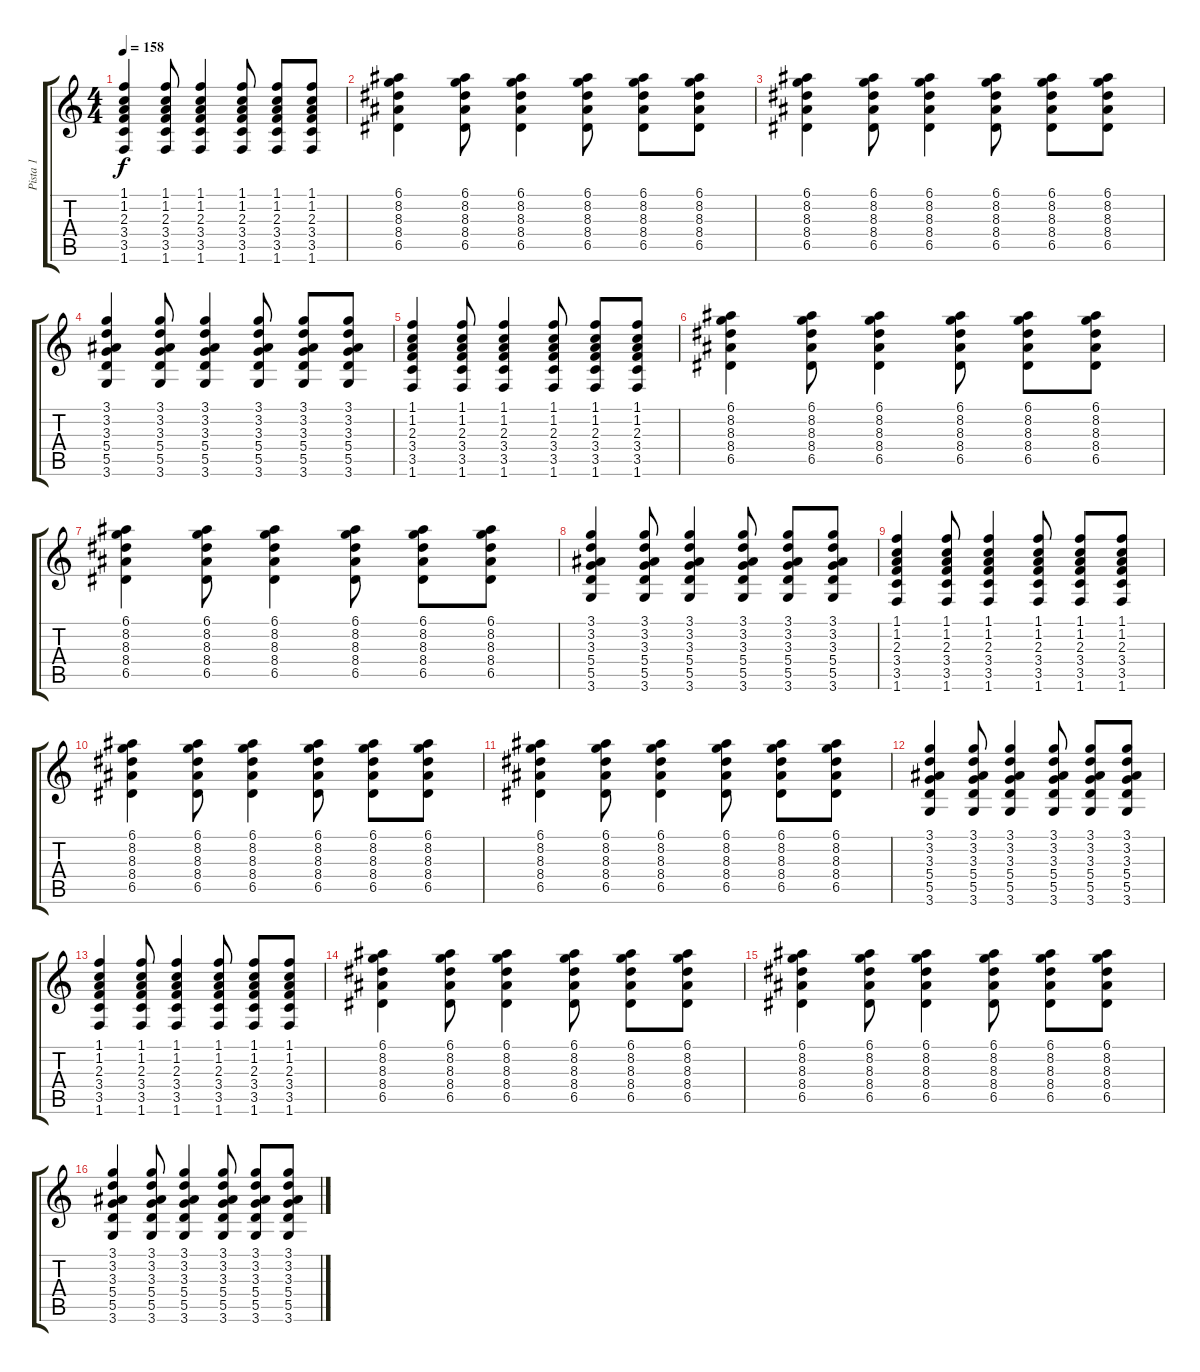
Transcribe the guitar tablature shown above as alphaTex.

\track ("Pista 1" "Pista 1") {instrument distortionguitar}
\staff {score tabs}
\tuning (E4 B3 G3 D3 A2 E2) {hide}
\ts (4 4)
\tempo 158
\clef g2
\ks c
(1.1 1.2 2.3 3.4 3.5 1.6).4{dy f} (1.1 1.2 2.3 3.4 3.5 1.6).8 (1.1 1.2 2.3 3.4 3.5 1.6).4 (1.1 1.2 2.3 3.4 3.5 1.6).8 (1.1 1.2 2.3 3.4 3.5 1.6).8 (1.1 1.2 2.3 3.4 3.5 1.6).8 |
(6.1 8.2 8.3 8.4 6.5).4 (6.1 8.2 8.3 8.4 6.5).8 (6.1 8.2 8.3 8.4 6.5).4 (6.1 8.2 8.3 8.4 6.5).8 (6.1 8.2 8.3 8.4 6.5).8 (6.1 8.2 8.3 8.4 6.5).8 |
(6.1 8.2 8.3 8.4 6.5).4 (6.1 8.2 8.3 8.4 6.5).8 (6.1 8.2 8.3 8.4 6.5).4 (6.1 8.2 8.3 8.4 6.5).8 (6.1 8.2 8.3 8.4 6.5).8 (6.1 8.2 8.3 8.4 6.5).8 |
(3.1 3.2 3.3 5.4 5.5 3.6).4 (3.1 3.2 3.3 5.4 5.5 3.6).8 (3.1 3.2 3.3 5.4 5.5 3.6).4 (3.1 3.2 3.3 5.4 5.5 3.6).8 (3.1 3.2 3.3 5.4 5.5 3.6).8 (3.1 3.2 3.3 5.4 5.5 3.6).8 |
(1.1 1.2 2.3 3.4 3.5 1.6).4 (1.1 1.2 2.3 3.4 3.5 1.6).8 (1.1 1.2 2.3 3.4 3.5 1.6).4 (1.1 1.2 2.3 3.4 3.5 1.6).8 (1.1 1.2 2.3 3.4 3.5 1.6).8 (1.1 1.2 2.3 3.4 3.5 1.6).8 |
(6.1 8.2 8.3 8.4 6.5).4 (6.1 8.2 8.3 8.4 6.5).8 (6.1 8.2 8.3 8.4 6.5).4 (6.1 8.2 8.3 8.4 6.5).8 (6.1 8.2 8.3 8.4 6.5).8 (6.1 8.2 8.3 8.4 6.5).8 |
(6.1 8.2 8.3 8.4 6.5).4 (6.1 8.2 8.3 8.4 6.5).8 (6.1 8.2 8.3 8.4 6.5).4 (6.1 8.2 8.3 8.4 6.5).8 (6.1 8.2 8.3 8.4 6.5).8 (6.1 8.2 8.3 8.4 6.5).8 |
(3.1 3.2 3.3 5.4 5.5 3.6).4 (3.1 3.2 3.3 5.4 5.5 3.6).8 (3.1 3.2 3.3 5.4 5.5 3.6).4 (3.1 3.2 3.3 5.4 5.5 3.6).8 (3.1 3.2 3.3 5.4 5.5 3.6).8 (3.1 3.2 3.3 5.4 5.5 3.6).8 |
(1.1 1.2 2.3 3.4 3.5 1.6).4 (1.1 1.2 2.3 3.4 3.5 1.6).8 (1.1 1.2 2.3 3.4 3.5 1.6).4 (1.1 1.2 2.3 3.4 3.5 1.6).8 (1.1 1.2 2.3 3.4 3.5 1.6).8 (1.1 1.2 2.3 3.4 3.5 1.6).8 |
(6.1 8.2 8.3 8.4 6.5).4 (6.1 8.2 8.3 8.4 6.5).8 (6.1 8.2 8.3 8.4 6.5).4 (6.1 8.2 8.3 8.4 6.5).8 (6.1 8.2 8.3 8.4 6.5).8 (6.1 8.2 8.3 8.4 6.5).8 |
(6.1 8.2 8.3 8.4 6.5).4 (6.1 8.2 8.3 8.4 6.5).8 (6.1 8.2 8.3 8.4 6.5).4 (6.1 8.2 8.3 8.4 6.5).8 (6.1 8.2 8.3 8.4 6.5).8 (6.1 8.2 8.3 8.4 6.5).8 |
(3.1 3.2 3.3 5.4 5.5 3.6).4 (3.1 3.2 3.3 5.4 5.5 3.6).8 (3.1 3.2 3.3 5.4 5.5 3.6).4 (3.1 3.2 3.3 5.4 5.5 3.6).8 (3.1 3.2 3.3 5.4 5.5 3.6).8 (3.1 3.2 3.3 5.4 5.5 3.6).8 |
(1.1 1.2 2.3 3.4 3.5 1.6).4 (1.1 1.2 2.3 3.4 3.5 1.6).8 (1.1 1.2 2.3 3.4 3.5 1.6).4 (1.1 1.2 2.3 3.4 3.5 1.6).8 (1.1 1.2 2.3 3.4 3.5 1.6).8 (1.1 1.2 2.3 3.4 3.5 1.6).8 |
(6.1 8.2 8.3 8.4 6.5).4 (6.1 8.2 8.3 8.4 6.5).8 (6.1 8.2 8.3 8.4 6.5).4 (6.1 8.2 8.3 8.4 6.5).8 (6.1 8.2 8.3 8.4 6.5).8 (6.1 8.2 8.3 8.4 6.5).8 |
(6.1 8.2 8.3 8.4 6.5).4 (6.1 8.2 8.3 8.4 6.5).8 (6.1 8.2 8.3 8.4 6.5).4 (6.1 8.2 8.3 8.4 6.5).8 (6.1 8.2 8.3 8.4 6.5).8 (6.1 8.2 8.3 8.4 6.5).8 |
(3.1 3.2 3.3 5.4 5.5 3.6).4 (3.1 3.2 3.3 5.4 5.5 3.6).8 (3.1 3.2 3.3 5.4 5.5 3.6).4 (3.1 3.2 3.3 5.4 5.5 3.6).8 (3.1 3.2 3.3 5.4 5.5 3.6).8 (3.1 3.2 3.3 5.4 5.5 3.6).8
